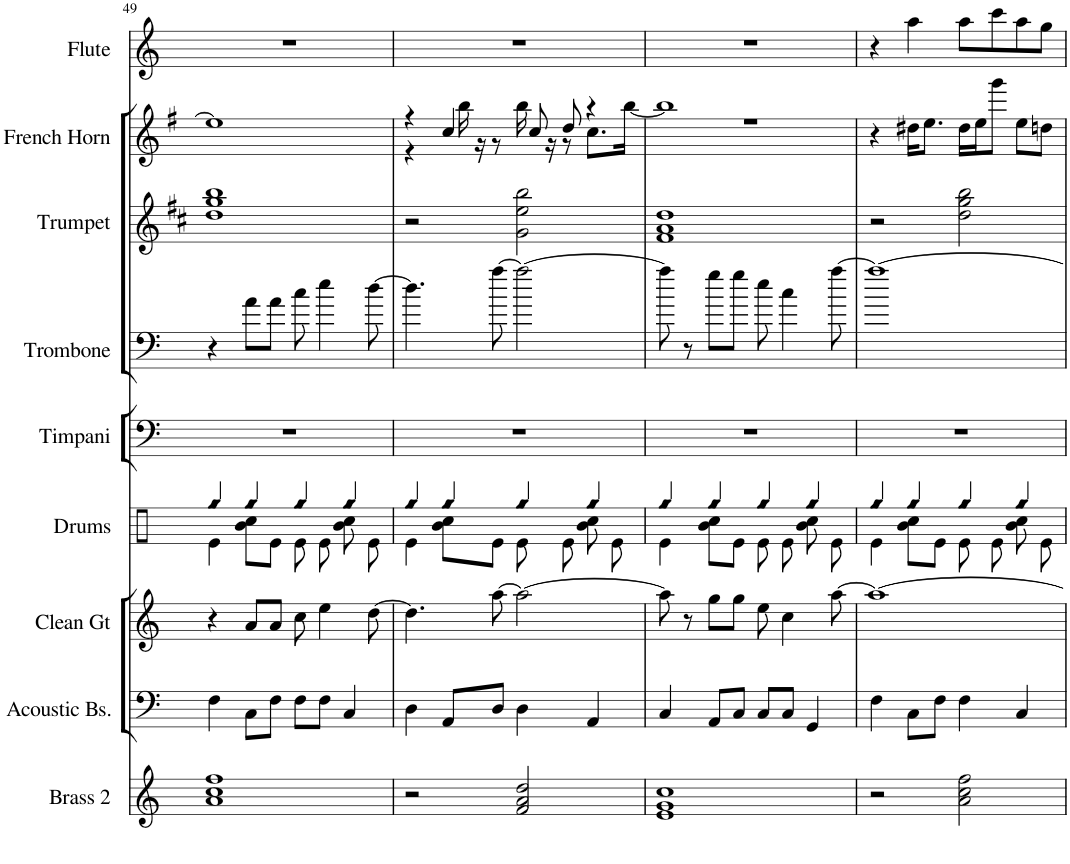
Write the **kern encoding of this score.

**kern	**kern	**kern	**kern	**kern	**kern	**kern	**kern	**kern
*part9	*part8	*part7	*part6	*part5	*part4	*part3	*part2	*part1
*staff9	*staff8	*staff7	*staff6	*staff5	*staff4	*staff3	*staff2	*staff1
*I"Brass 2	*I"Acoustic Bs.	*I"Clean Gt	*I"Drums	*I"Timpani	*I"Trombone	*I"Trumpet	*I"French Horn	*I"Flute
*I'Brass 2	*I'Acoustic Bs.	*I'Clean Gt	*I'Drums	*I'Timpani	*I'Trombone	*I'Trumpet	*I'French Horn	*I'Flute
!!LO:PB:g=z
*clefG2	*clefF4	*clefG2	*clefX	*clefF4	*clefF4	*clefG2	*clefG2	*clefG2
*	*	*	*	*	*	*Trd1c2	*Trd4c7	*
*k[]	*k[]	*k[]	*k[]	*k[]	*k[]	*k[f#c#]	*k[f#]	*k[]
*M4/4	*M4/4	*M4/4	*M4/4	*M4/4	*M4/4	*M4/4	*M4/4	*M4/4
=49	=49	=49	=49	=49	=49	=49	=49	=49
!	!	!	!LO:N:head=diamond	!	!	!	!	!
*	*	*	*^	*	*	*	*	*
1a 1cc 1ff	4F\	4r	4gg/	4e\	1r	4r	1dd 1gg 1bb	1ee]	1r
!	!	!	!LO:N:head=diamond	!	!	!	!	!	!
.	8C\L	8a/L	4gg/	8b\ 8cc\L	.	8a\L	.	.	.
.	8F\J	8a/J	.	8e\J	.	8a\J	.	.	.
!	!	!	!LO:N:head=diamond	!	!	!	!	!	!
.	8F\L	8cc\	4gg/	8e\	.	8cc\	.	.	.
.	8F\J	4ee\	.	8e\	.	4ee\	.	.	.
!	!	!	!LO:N:head=diamond	!	!	!	!	!	!
.	4C/	.	4gg/	8b\ 8cc\	.	.	.	.	.
.	.	[8dd\	.	8e\	.	[8dd\	.	.	.
=50	=50	=50	=50	=50	=50	=50	=50	=50	=50
!	!	!	!LO:N:head=diamond	!	!	!	!	!	!
*	*	*	*	*	*	*	*	*^	*
2r	4D\	4.dd\]	4gg/	4e\	1r	4.dd\]	2r	4r	4r	1r
!	!	!	!LO:N:head=diamond	!	!	!	!	!	!	!
.	8AA/L	.	4gg/	8b\ 8cc\L	.	.	.	4cc/	16bb\	.
.	.	.	.	.	.	.	.	.	16r	.
.	8D/J	[8aa\	.	8e\J	.	[8aa\	.	.	8r	.
!	!	!	!LO:N:head=diamond	!	!	!	!	!	!	!
2f/ 2a/ 2dd/	4D\	2aa\_	4gg/	8e\	.	2aa\_	2g\ 2ee\ 2bb\	8cc/	16bb\	.
.	.	.	.	.	.	.	.	.	16r	.
.	.	.	.	8e\	.	.	.	8dd/	8r	.
!	!	!	!LO:N:head=diamond	!	!	!	!	!	!	!
.	4AA/	.	4gg/	8b\ 8cc\	.	.	.	4r	8.cc\L	.
.	.	.	.	8e\	.	.	.	.	.	.
.	.	.	.	.	.	.	.	.	[16bb\Jk	.
=51	=51	=51	=51	=51	=51	=51	=51	=51	=51	=51
!	!	!	!LO:N:head=diamond	!	!	!	!	!	!	!
1e 1g 1cc	4C/	8aa\]	4gg/	4e\	1r	8aa\]	1f# 1a 1dd	1r	1bb]	1r
.	.	8r	.	.	.	8r	.	.	.	.
!	!	!	!LO:N:head=diamond	!	!	!	!	!	!	!
.	8AA/L	8gg\L	4gg/	8b\ 8cc\L	.	8gg\L	.	.	.	.
.	8C/J	8gg\J	.	8e\J	.	8gg\J	.	.	.	.
!	!	!	!LO:N:head=diamond	!	!	!	!	!	!	!
.	8C/L	8ee\	4gg/	8e\	.	8ee\	.	.	.	.
.	8C/J	4cc\	.	8e\	.	4cc\	.	.	.	.
!	!	!	!LO:N:head=diamond	!	!	!	!	!	!	!
.	4GG/	.	4gg/	8b\ 8cc\	.	.	.	.	.	.
.	.	[8aa\	.	8e\	.	[8aa\	.	.	.	.
*	*	*	*	*	*	*	*	*v	*v	*
=52	=52	=52	=52	=52	=52	=52	=52	=52	=52
!	!	!	!LO:N:head=diamond	!	!	!	!	!	!
2r	4F\	1aa_	4gg/	4e\	1r	1aa_	2r	4r	4r
!	!	!	!LO:N:head=diamond	!	!	!	!	!	!
.	8C\L	.	4gg/	8b\ 8cc\L	.	.	.	16dd#X\KL	4aa\
.	.	.	.	.	.	.	.	8.ee\J	.
.	8F\J	.	.	8e\J	.	.	.	.	.
!	!	!	!LO:N:head=diamond	!	!	!	!	!	!
2a\ 2cc\ 2ff\	4F\	.	4gg/	8e\	.	.	2dd\ 2gg\ 2bb\	16dd#\LL	8aa\L
.	.	.	.	.	.	.	.	16ee\J	.
.	.	.	.	8e\	.	.	.	8ggg\J	8ccc\
!	!	!	!LO:N:head=diamond	!	!	!	!	!	!
.	4C/	.	4gg/	8b\ 8cc\	.	.	.	8ee\L	8aa\
.	.	.	.	8e\	.	.	.	8ddn\J	8gg\J
*	*	*	*v	*v	*	*	*	*	*
=	=	=	=	=	=	=	=	=
*-	*-	*-	*-	*-	*-	*-	*-	*-
